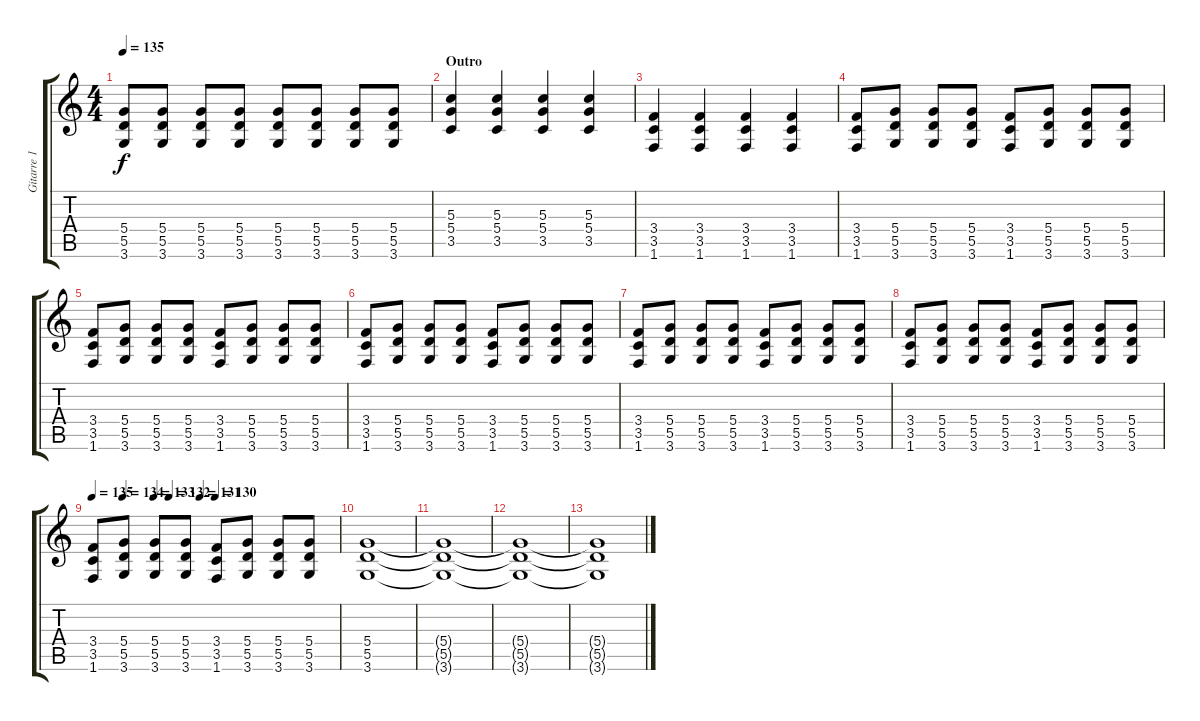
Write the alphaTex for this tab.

\track ("Gitarre 1 - Farin Urlaub" "Gitarre 1 ") {instrument distortionguitar}
\staff {score tabs}
\tuning (E4 B3 G3 D3 A2 E2) {hide}
\ts (4 4)
\tempo 135
\clef g2
\ks c
(5.4 5.5 3.6).8{dy f} (5.4 5.5 3.6).8 (5.4 5.5 3.6).8 (5.4 5.5 3.6).8 (5.4 5.5 3.6).8 (5.4 5.5 3.6).8 (5.4 5.5 3.6).8 (5.4 5.5 3.6).8 |
\section ("" "Outro")
(5.3 5.4 3.5).4 (5.3 5.4 3.5).4 (5.3 5.4 3.5).4 (5.3 5.4 3.5).4 |
(3.4 3.5 1.6).4 (3.4 3.5 1.6).4 (3.4 3.5 1.6).4 (3.4 3.5 1.6).4 |
(3.4 3.5 1.6).8 (5.4 5.5 3.6).8 (5.4 5.5 3.6).8 (5.4 5.5 3.6).8 (3.4 3.5 1.6).8 (5.4 5.5 3.6).8 (5.4 5.5 3.6).8 (5.4 5.5 3.6).8 |
(3.4 3.5 1.6).8 (5.4 5.5 3.6).8 (5.4 5.5 3.6).8 (5.4 5.5 3.6).8 (3.4 3.5 1.6).8 (5.4 5.5 3.6).8 (5.4 5.5 3.6).8 (5.4 5.5 3.6).8 |
(3.4 3.5 1.6).8 (5.4 5.5 3.6).8 (5.4 5.5 3.6).8 (5.4 5.5 3.6).8 (3.4 3.5 1.6).8 (5.4 5.5 3.6).8 (5.4 5.5 3.6).8 (5.4 5.5 3.6).8 |
(3.4 3.5 1.6).8 (5.4 5.5 3.6).8 (5.4 5.5 3.6).8 (5.4 5.5 3.6).8 (3.4 3.5 1.6).8 (5.4 5.5 3.6).8 (5.4 5.5 3.6).8 (5.4 5.5 3.6).8 |
(3.4 3.5 1.6).8 (5.4 5.5 3.6).8 (5.4 5.5 3.6).8 (5.4 5.5 3.6).8 (3.4 3.5 1.6).8 (5.4 5.5 3.6).8 (5.4 5.5 3.6).8 (5.4 5.5 3.6).8 |
\tempo 135
\tempo (134 0.125)
\tempo (133 0.25)
\tempo (132 0.3125)
\tempo (131 0.4375)
\tempo (130 0.5)
(3.4 3.5 1.6).8 (5.4 5.5 3.6).8 (5.4 5.5 3.6).8 (5.4 5.5 3.6).8 (3.4 3.5 1.6).8 (5.4 5.5 3.6).8 (5.4 5.5 3.6).8 (5.4 5.5 3.6).8 |
(5.4 5.5 3.6).1 |
(5.4{t} 5.5{t} 3.6{t}).1 |
(5.4{t} 5.5{t} 3.6{t}).1 |
(5.4{t} 5.5{t} 3.6{t}).1
